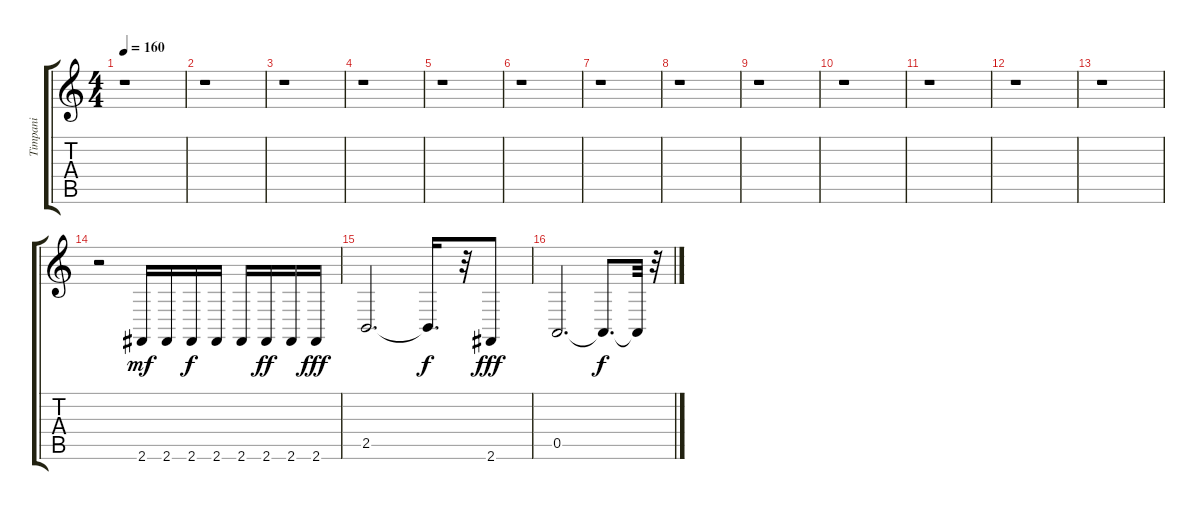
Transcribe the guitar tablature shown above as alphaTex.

\track ("Timpani" "Timpani") {instrument timpani}
\staff {score tabs}
\tuning (E4 B3 G3 D3 A2 E2) {hide}
\ts (4 4)
\tempo 160
\clef g2
\ks c
r.1{dy fff} |
r.1 |
r.1 |
r.1 |
r.1 |
r.1 |
r.1 |
r.1 |
r.1 |
r.1 |
r.1 |
r.1 |
r.1 |
r.2 2.6.16{dy mf} 2.6.16 2.6.16{dy f} 2.6.16 2.6.16 2.6.16{dy ff} 2.6.16 2.6.16{dy fff} |
2.5.2{d} 2.5{t}.16{d dy f} r.32 2.6.8{dy fff} |
0.5.2{d} 0.5{t}.8{d dy f} 0.5{t}.32 r.32
